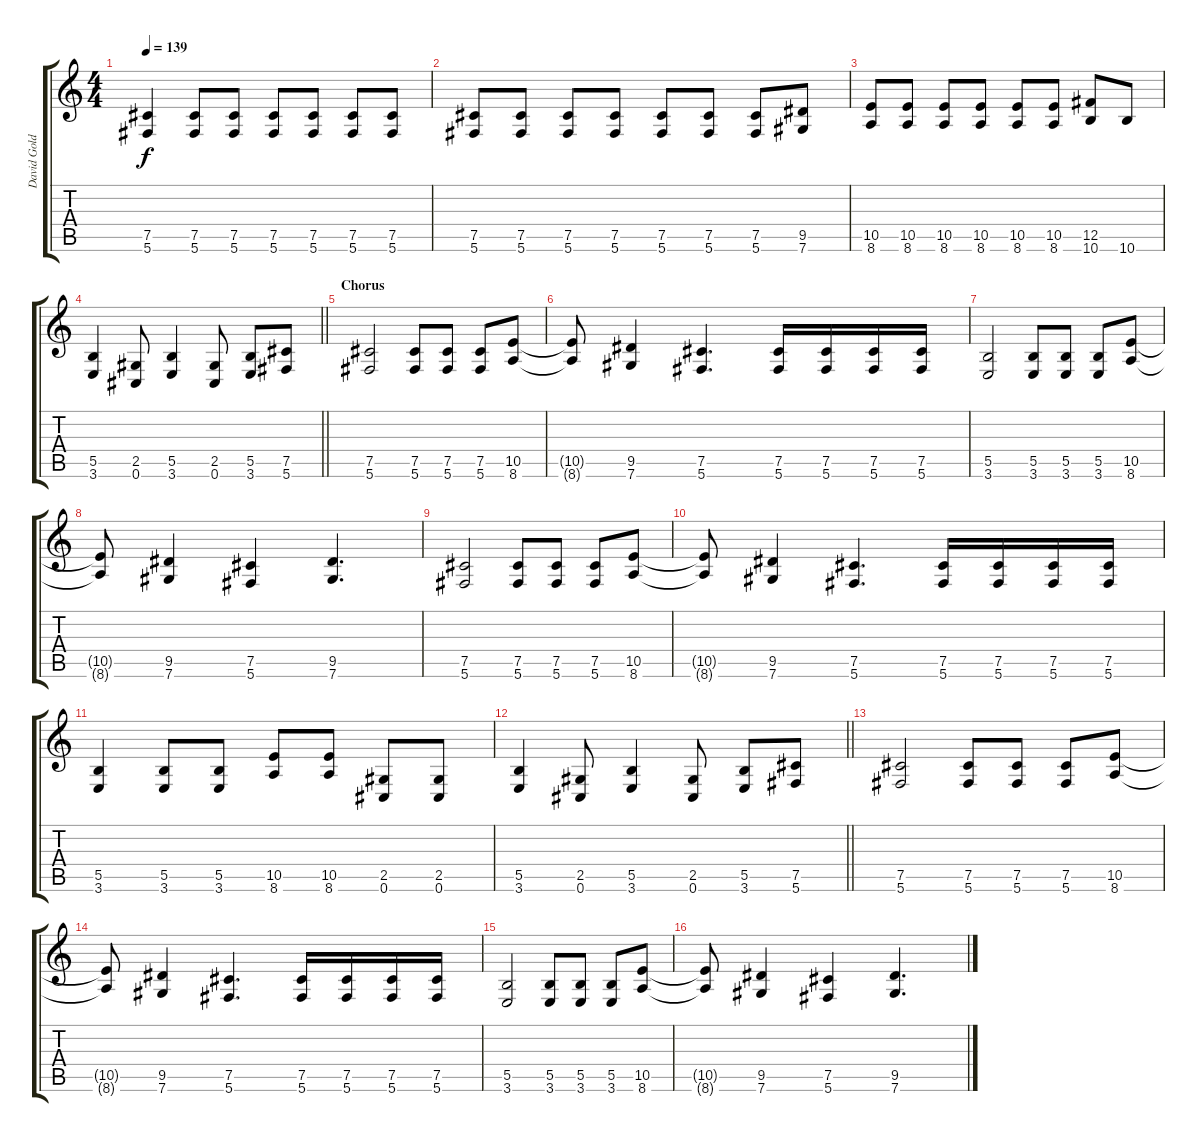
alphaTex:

\track ("David Gold - Rhythm Guitar" "David Gold") {instrument distortionguitar}
\staff {score tabs}
\tuning (Db4 Ab3 E3 B2 Gb2 Db2) {hide}
\ts (4 4)
\tempo 139
\clef g2
\ks c
(7.5 5.6).4{dy f} (7.5 5.6).8 (7.5 5.6).8 (7.5 5.6).8 (7.5 5.6).8 (7.5 5.6).8 (7.5 5.6).8 |
(7.5 5.6).8 (7.5 5.6).8 (7.5 5.6).8 (7.5 5.6).8 (7.5 5.6).8 (7.5 5.6).8 (7.5 5.6).8 (9.5 7.6).8 |
(10.5 8.6).8 (10.5 8.6).8 (10.5 8.6).8 (10.5 8.6).8 (10.5 8.6).8 (10.5 8.6).8 (12.5 10.6).8 10.6.8 |
\barLineRight lightlight
(5.5 3.6).4 (2.5 0.6).8 (5.5 3.6).4 (2.5 0.6).8 (5.5 3.6).8 (7.5 5.6).8 |
\section ("" "Chorus")
(7.5 5.6).2 (7.5 5.6).8 (7.5 5.6).8 (7.5 5.6).8 (10.5 8.6).8 |
(10.5{t} 8.6{t}).8 (9.5 7.6).4 (7.5 5.6).4{d} (7.5 5.6).16 (7.5 5.6).16 (7.5 5.6).16 (7.5 5.6).16 |
(5.5 3.6).2 (5.5 3.6).8 (5.5 3.6).8 (5.5 3.6).8 (10.5 8.6).8 |
(10.5{t} 8.6{t}).8 (9.5 7.6).4 (7.5 5.6).4 (9.5 7.6).4{d} |
(7.5 5.6).2 (7.5 5.6).8 (7.5 5.6).8 (7.5 5.6).8 (10.5 8.6).8 |
(10.5{t} 8.6{t}).8 (9.5 7.6).4 (7.5 5.6).4{d} (7.5 5.6).16 (7.5 5.6).16 (7.5 5.6).16 (7.5 5.6).16 |
(5.5 3.6).4 (5.5 3.6).8 (5.5 3.6).8 (10.5 8.6).8 (10.5 8.6).8 (2.5 0.6).8 (2.5 0.6).8 |
\barLineRight lightlight
(5.5 3.6).4 (2.5 0.6).8 (5.5 3.6).4 (2.5 0.6).8 (5.5 3.6).8 (7.5 5.6).8 |
(7.5 5.6).2 (7.5 5.6).8 (7.5 5.6).8 (7.5 5.6).8 (10.5 8.6).8 |
(10.5{t} 8.6{t}).8 (9.5 7.6).4 (7.5 5.6).4{d} (7.5 5.6).16 (7.5 5.6).16 (7.5 5.6).16 (7.5 5.6).16 |
(5.5 3.6).2 (5.5 3.6).8 (5.5 3.6).8 (5.5 3.6).8 (10.5 8.6).8 |
(10.5{t} 8.6{t}).8 (9.5 7.6).4 (7.5 5.6).4 (9.5 7.6).4{d}
